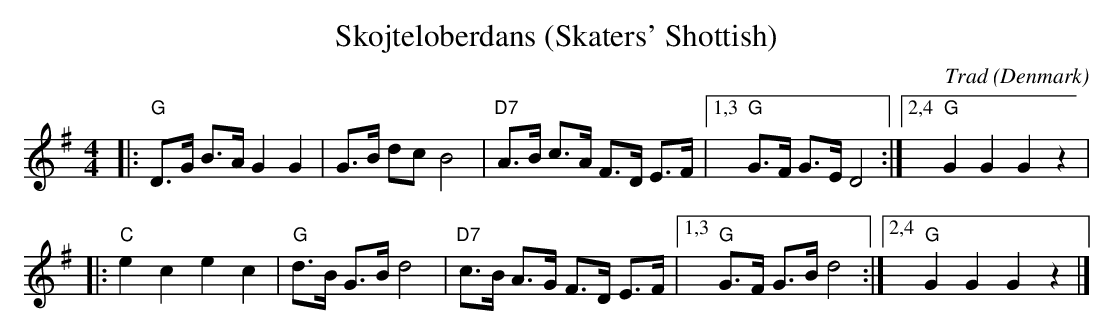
X:1
T: Sk\ojtel\oberdans (Skaters' Shottish)
C: Trad
O: Denmark
M: 4/4
L: 1/8
K: G
|: "G"D>G B>A G2 G2 | G>B dc B4 | "D7"A>B c>A F>D E>F |1,3 "G"G>F G>E D4 :|2,4 "G"G2 G2 G2 z2  |
|: "C"e2 c2 e2 c2 | "G"d>B G>B d4 | "D7"c>B A>G F>D E>F |1,3 "G"G>F G>B d4 :|2,4 "G"G2 G2 G2 z2 |]
